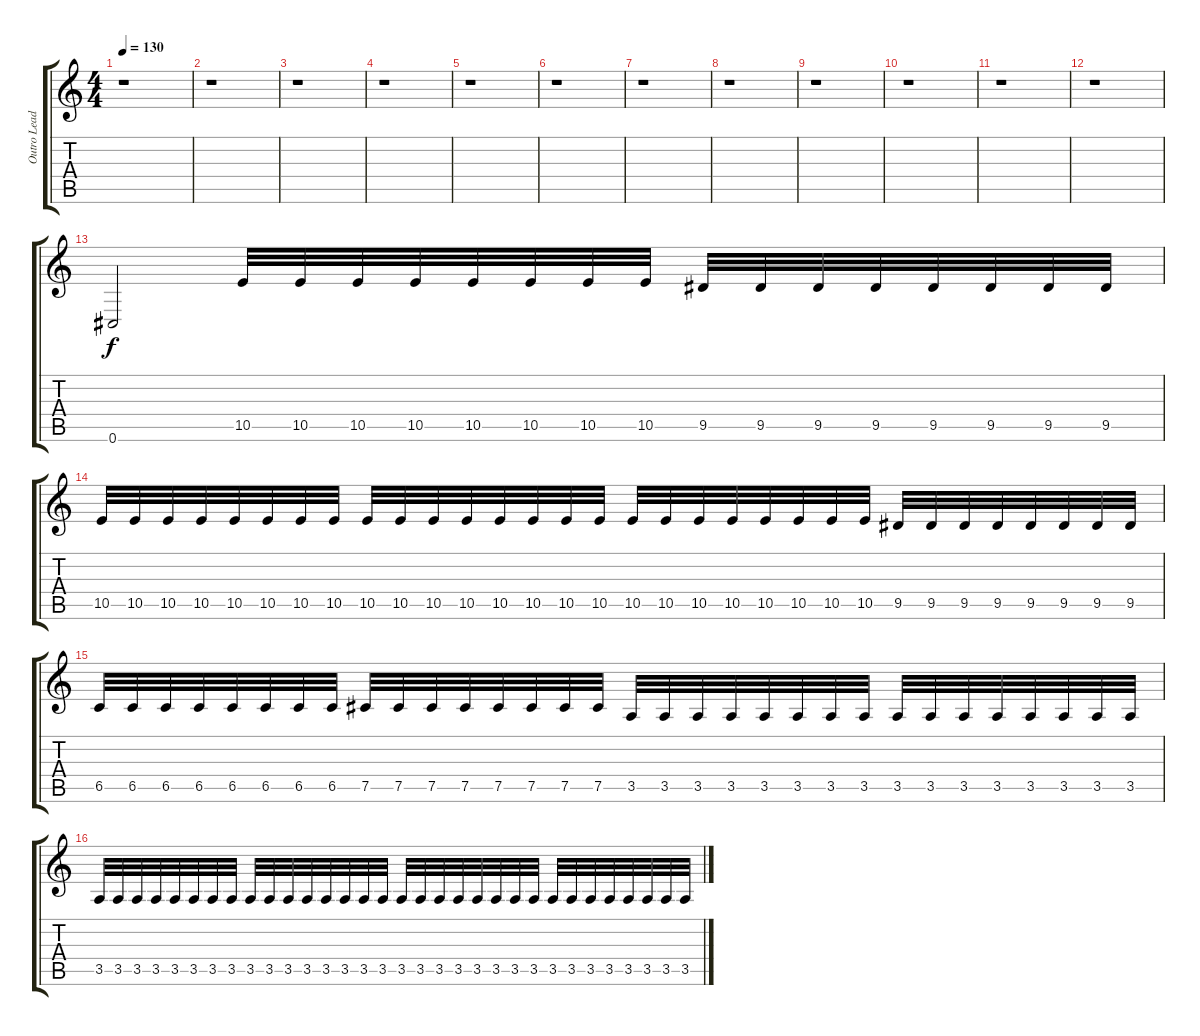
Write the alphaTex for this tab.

\track ("Outro Lead" "Outro Lead") {instrument distortionguitar}
\staff {score tabs}
\tuning (Db4 Ab3 E3 B2 Gb2 Db2) {hide}
\ts (4 4)
\tempo 130
\clef g2
\ks c
r.1{dy f} |
r.1 |
r.1 |
r.1 |
r.1 |
r.1 |
r.1 |
r.1 |
r.1 |
r.1 |
r.1 |
r.1 |
0.6.2 10.5.32 10.5.32 10.5.32 10.5.32 10.5.32 10.5.32 10.5.32 10.5.32 9.5.32 9.5.32 9.5.32 9.5.32 9.5.32 9.5.32 9.5.32 9.5.32 |
10.5.32 10.5.32 10.5.32 10.5.32 10.5.32 10.5.32 10.5.32 10.5.32 10.5.32 10.5.32 10.5.32 10.5.32 10.5.32 10.5.32 10.5.32 10.5.32 10.5.32 10.5.32 10.5.32 10.5.32 10.5.32 10.5.32 10.5.32 10.5.32 9.5.32 9.5.32 9.5.32 9.5.32 9.5.32 9.5.32 9.5.32 9.5.32 |
6.5.32 6.5.32 6.5.32 6.5.32 6.5.32 6.5.32 6.5.32 6.5.32 7.5.32 7.5.32 7.5.32 7.5.32 7.5.32 7.5.32 7.5.32 7.5.32 3.5.32 3.5.32 3.5.32 3.5.32 3.5.32 3.5.32 3.5.32 3.5.32 3.5.32 3.5.32 3.5.32 3.5.32 3.5.32 3.5.32 3.5.32 3.5.32 |
3.5.32 3.5.32 3.5.32 3.5.32 3.5.32 3.5.32 3.5.32 3.5.32 3.5.32 3.5.32 3.5.32 3.5.32 3.5.32 3.5.32 3.5.32 3.5.32 3.5.32 3.5.32 3.5.32 3.5.32 3.5.32 3.5.32 3.5.32 3.5.32 3.5.32 3.5.32 3.5.32 3.5.32 3.5.32 3.5.32 3.5.32 3.5.32
